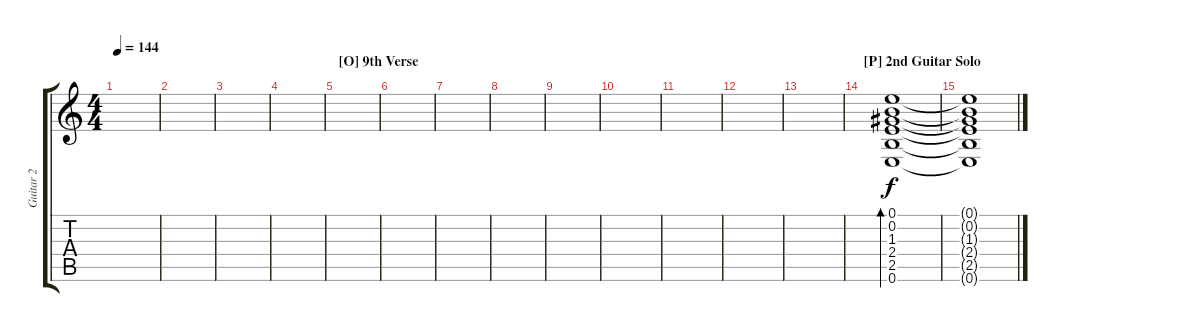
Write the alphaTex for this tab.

\track ("Guitar 2" "Guitar 2") {instrument electricguitarjazz}
\staff {score tabs}
\tuning (E4 B3 G3 D3 A2 E2) {hide}
\ts (4 4)
\tempo 144
\clef g2
\ks c
|
|
|
|
\section ("" "[O] 9th Verse")
|
|
|
|
|
|
|
|
|
\section ("" "[P] 2nd Guitar Solo")
(0.1 0.2 1.3 2.4 2.5 0.6).1{bd 120} |
(0.1{t} 0.2{t} 1.3{t} 2.4{t} 2.5{t} 0.6{t}).1
